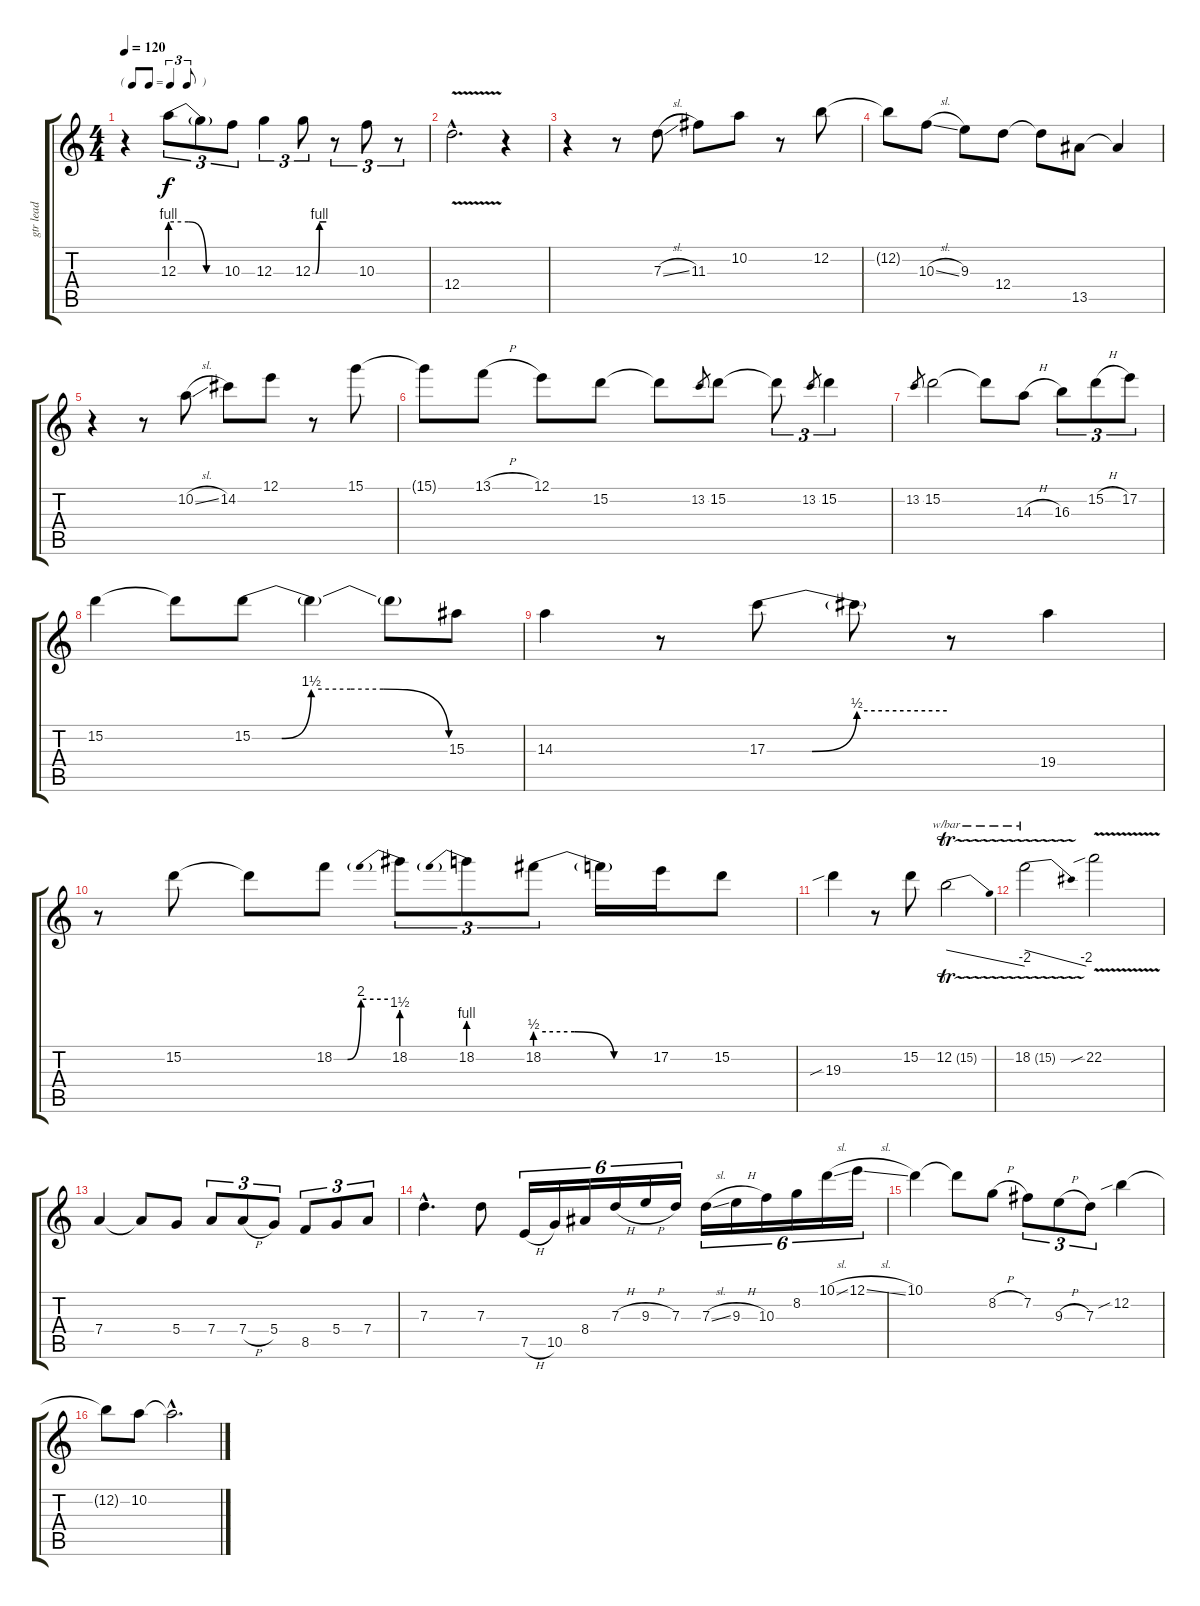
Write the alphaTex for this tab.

\track ("gtr lead" "gtr lead") {instrument distortionguitar}
\staff {score tabs}
\tuning (E4 B3 G3 D3 A2 E2) {hide}
\ts (4 4)
\tf triplet8th
\tempo 120
\clef g2
\ks c
r.4{dy f} 12.3{be (custom 0 4 20 4 40 0 60 0)}.8{tu (3 2)} 12.3{t}.8{tu (3 2)} 10.3.8{tu (3 2)} 12.3.4{tu (3 2)} 12.3{be (custom 0 0 14 0 30 4 60 4)}.8{tu (3 2)} r.8{tu (3 2)} 10.3.8{tu (3 2)} r.8{tu (3 2)} |
12.4{v hac}.2{d} r.4 |
r.4 r.8 7.3{sl}.8 11.3.8 10.2.8 r.8 12.2.8 |
12.2{t}.8 10.3{sl}.8 9.3.8 12.4.8 12.4{t}.8 13.5.8 13.5{t}.4 |
r.4 r.8 10.2{sl}.8 14.2.8 12.1.8 r.8 15.1.8 |
15.1{t}.8 13.1{h}.8 12.1.8 15.2.8 15.2{t}.8 13.2.8{gr} 15.2.8 15.2{t}.8{tu (3 2)} 13.2.8{gr} 15.2.4{tu (3 2)} |
13.2.8{gr} 15.2.2 15.2{t}.8 14.3{h}.8 16.3.8{tu (3 2)} 15.2{h}.8{tu (3 2)} 17.2.8{tu (3 2)} |
15.2.4 15.2{t}.8 15.2{be (custom 0 0 9 0 18 6 30 6 40 6 60 0)}.8 15.2{t}.4 15.2{t}.8 15.3.8 |
14.3.4 r.8 17.3{be (custom 0 0 15 0 30 2 60 2)}.8 17.3{t}.8 r.8 19.4.4 |
r.8 15.2.8 15.2{t}.8 18.2{be (custom 0 0 15 0 30 8 60 8)}.8 18.2{be (prebend 0 6 60 6)}.8{tu (3 2)} 18.2{be (prebend 0 4 60 4)}.8{tu (3 2)} 18.2{be (custom 0 2 20 2 40 0 60 0)}.8{tu (3 2)} 18.2{t}.16 17.2.16 15.2.8 |
19.3{sib}.4 r.8 15.2.8 12.2{tr (15 32)}.2{tbe (dive default 0 0 60 -8)} |
18.2{tr (15 32)}.2{tbe (dive default 0 0 60 -8)} 22.2{v sib}.2 |
7.4.4 7.4{t}.8 5.4.8 7.4.8{tu (3 2)} 7.4{h}.8{tu (3 2)} 5.4.8{tu (3 2)} 8.5.8{tu (3 2)} 5.4.8{tu (3 2)} 7.4.8{tu (3 2)} |
7.3{hac}.4{d} 7.3.8 7.5{h}.16{tu (6 4)} 10.5.16{tu (6 4)} 8.4.16{tu (6 4)} 7.3{h}.16{tu (6 4)} 9.3{h}.16{tu (6 4)} 7.3.16{tu (6 4)} 7.3{sl}.16{tu (6 4)} 9.3{h}.16{tu (6 4)} 10.3.16{tu (6 4)} 8.2.16{tu (6 4)} 10.1{sl}.16{tu (6 4)} 12.1{sl}.16{tu (6 4)} |
10.1.4 10.1{t}.8 8.2{h}.8 7.2.8{tu (3 2)} 9.3{h}.8{tu (3 2)} 7.3.8{tu (3 2)} 12.2{sib}.4 |
12.2{t}.8 10.2.8 10.2{hac t}.2{d}
